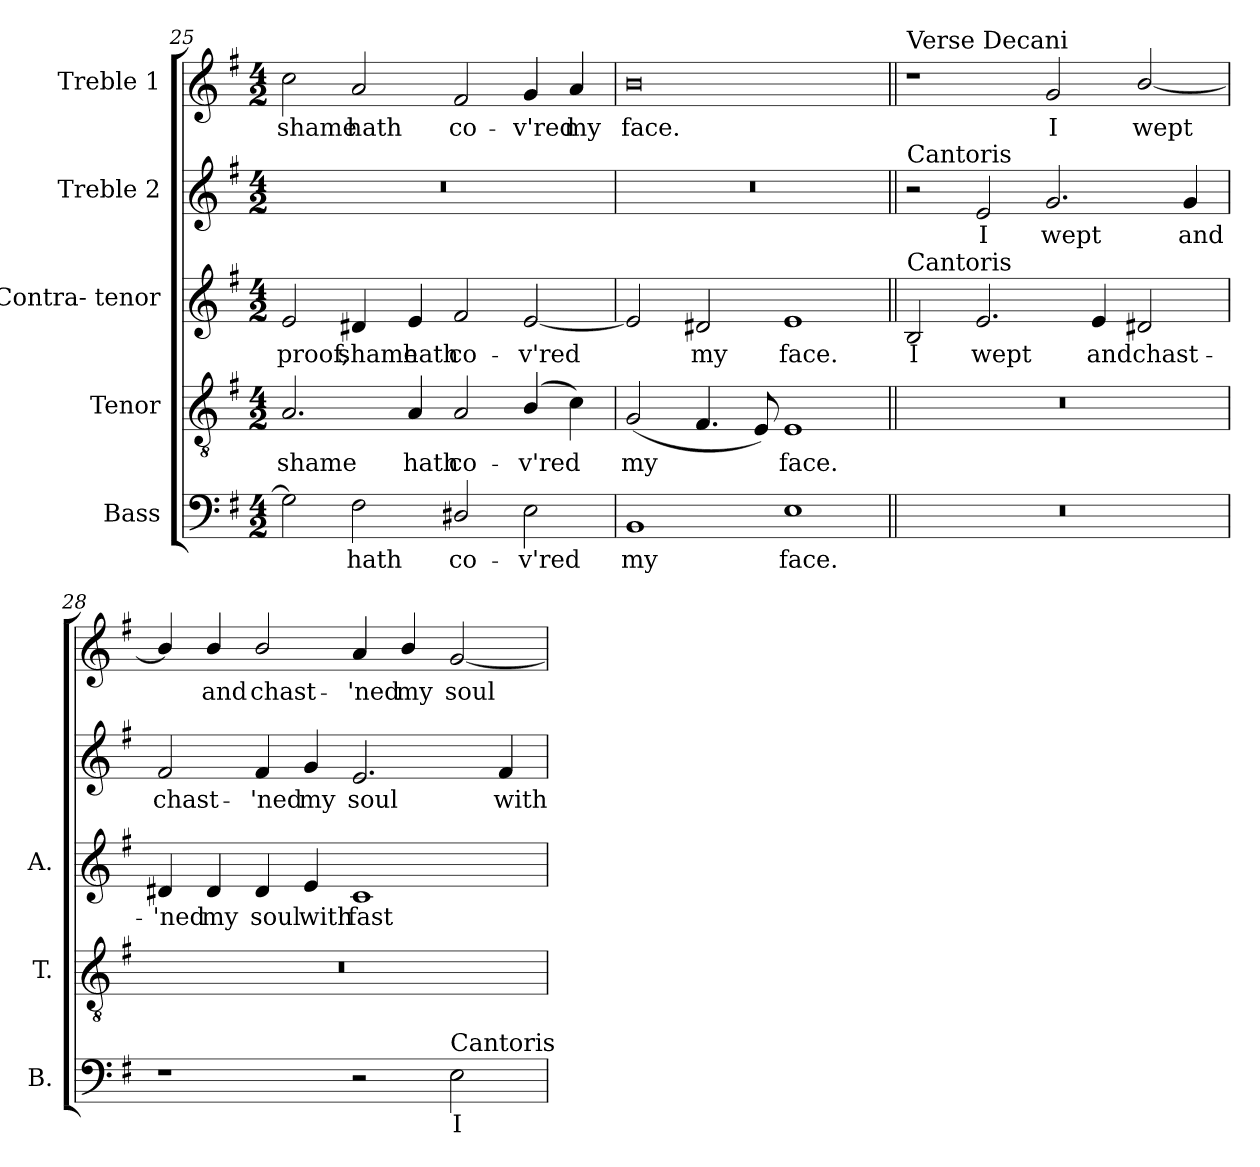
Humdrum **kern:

**kern	**text	**kern	**text	**kern	**text	**kern	**text	**kern	**text
*part5	*part5	*part4	*part4	*part3	*part3	*part2	*part2	*part1	*part1
*staff5	*staff5	*staff4	*staff4	*staff3	*staff3	*staff2	*staff2	*staff1	*staff1
*I"Bass	*	*I"Tenor	*	*I"Contra- tenor	*	*I"Treble 2	*	*I"Treble 1	*
*I'B.	*	*I'T.	*	*I'A.	*	*	*	*	*
!!LO:LB:g=z
*clefF4	*	*clefGv2	*	*clefG2	*	*clefG2	*	*clefG2	*
*	*	*ITrd7c12	*	*	*	*	*	*	*
*k[f#]	*	*k[f#]	*	*k[f#]	*	*k[f#]	*	*k[f#]	*
*G:	*	*G:	*	*G:	*	*G:	*	*G:	*
*M4/2	*	*M4/2	*	*M4/2	*	*M4/2	*	*M4/2	*
=25	=25	=25	=25	=25	=25	=25	=25	=25	=25
!	!	!	!LO:LY:b:color=#000000	!	!	!	!	!	!
!	!	!	!	!	!LO:LY:b:color=#000000	!LO:N:vis=1	!	!	!
!	!	!	!	!	!	!	!	!	!LO:LY:b:color=#000000
2Gi\]	.	2.AAi/	shame	2ei/	-proof,	0r	.	2cci\	shame
!	!LO:LY:b:color=#000000	!	!	!	!	!	!	!	!
!	!	!	!	!	!LO:LY:b:color=#000000	!	!	!	!
!	!	!	!	!	!	!	!	!	!LO:LY:b:color=#000000
2F#i\	hath	.	.	4d#Xi/	shame	.	.	2ai/	hath
!	!	!	!LO:LY:b:color=#000000	!	!	!	!	!	!
!	!	!	!	!	!LO:LY:b:color=#000000	!	!	!	!
.	.	4AAi/	hath	4ei/	hath	.	.	.	.
!	!LO:LY:b:color=#000000	!	!	!	!	!	!	!	!
!	!	!	!LO:LY:b:color=#000000	!	!	!	!	!	!
!	!	!	!	!	!LO:LY:b:color=#000000	!	!	!	!
!	!	!	!	!	!	!	!	!	!LO:LY:b:color=#000000
2D#Xi/	co-	2AAi/	co-	2f#i/	co-	.	.	2f#i/	co-
!	!LO:LY:b:color=#000000	!	!	!	!	!	!	!	!
!	!	!	!LO:LY:b:color=#000000	!	!	!	!	!	!
!	!	!	!	!	!LO:LY:b:color=#000000	!	!	!	!
!	!	!	!	!	!	!	!	!	!LO:LY:b:color=#000000
2Ei\	-v'red	(4BBi/	-v'red	[2ei/	-v'red	.	.	4gi/	-v'red
!	!	!	!	!	!	!	!	!	!LO:LY:b:color=#000000
.	.	4Ci\)	.	.	.	.	.	4ai/	my
=26	=26	=26	=26	=26	=26	=26	=26	=26	=26
!	!LO:LY:b:color=#000000	!	!	!	!	!	!	!	!
!	!	!	!LO:LY:b:color=#000000	!	!	!LO:N:vis=1	!	!	!
!	!	!	!	!	!	!	!	!	!LO:LY:b:color=#000000
1BBi	my	(2GGi/	my	2ei/]	.	0r	.	0bi	face.
!	!	!	!	!	!LO:LY:b:color=#000000	!	!	!	!
.	.	4.FF#i/	.	2d#Xi/	my	.	.	.	.
.	.	8EEi/)	.	.	.	.	.	.	.
!	!LO:LY:b:color=#000000	!	!	!	!	!	!	!	!
!	!	!	!LO:LY:b:color=#000000	!	!	!	!	!	!
!	!	!	!	!	!LO:LY:b:color=#000000	!	!	!	!
1Ei	face.	1EEi	face.	1ei	face.	.	.	.	.
!!LO:LB:g=z
=27||	=27||	=27||	=27||	=27||	=27||	=27||	=27||	=27||	=27||
!LO:N:vis=1	!	!LO:N:vis=1	!	!	!	!	!	!	!
!	!	!	!	!	!	!	!	!LO:TX:a:t=Verse               Decani	!
!	!	!	!	!	!	!LO:TX:a:t=Cantoris	!	!	!
!	!	!	!	!LO:TX:a:t=Cantoris	!	!	!	!	!
!	!	!	!	!	!LO:LY:b:color=#000000	!	!	!	!
0r	.	0r	.	2Bi/	I	2r	.	1r	.
!	!	!	!	!	!LO:LY:b:color=#000000	!	!	!	!
!	!	!	!	!	!	!	!LO:LY:b:color=#000000	!	!
.	.	.	.	2.ei/	wept	2ei/	I	.	.
!	!	!	!	!	!	!	!LO:LY:b:color=#000000	!	!
!	!	!	!	!	!	!	!	!	!LO:LY:b:color=#000000
.	.	.	.	.	.	2.gi/	wept	2gi/	I
!	!	!	!	!	!LO:LY:b:color=#000000	!	!	!	!
.	.	.	.	4ei/	and	.	.	.	.
!	!	!	!	!	!LO:LY:b:color=#000000	!	!	!	!
!	!	!	!	!	!	!	!	!	!LO:LY:b:color=#000000
.	.	.	.	2d#Xi/	chast-	.	.	[2bi/	wept
!	!	!	!	!	!	!	!LO:LY:b:color=#000000	!	!
.	.	.	.	.	.	4gi/	and	.	.
=28	=28	=28	=28	=28	=28	=28	=28	=28	=28
!	!	!LO:N:vis=1	!	!	!	!	!	!	!
!	!	!	!	!	!LO:LY:b:color=#000000	!	!	!	!
!	!	!	!	!	!	!	!LO:LY:b:color=#000000	!	!
1r	.	0r	.	4d#Xi/	-'ned	2f#i/	chast-	4bi/]	.
!	!	!	!	!	!LO:LY:b:color=#000000	!	!	!	!
!	!	!	!	!	!	!	!	!	!LO:LY:b:color=#000000
.	.	.	.	4d#i/	my	.	.	4bi/	and
!	!	!	!	!	!LO:LY:b:color=#000000	!	!	!	!
!	!	!	!	!	!	!	!LO:LY:b:color=#000000	!	!
!	!	!	!	!	!	!	!	!	!LO:LY:b:color=#000000
.	.	.	.	4d#i/	soul	4f#i/	-'ned	2bi/	chast-
!	!	!	!	!	!LO:LY:b:color=#000000	!	!	!	!
!	!	!	!	!	!	!	!LO:LY:b:color=#000000	!	!
.	.	.	.	4ei/	with	4gi/	my	.	.
!	!	!	!	!	!LO:LY:b:color=#000000	!	!	!	!
!	!	!	!	!	!	!	!LO:LY:b:color=#000000	!	!
!	!	!	!	!	!	!	!	!	!LO:LY:b:color=#000000
2r	.	.	.	1ci	fast-	2.ei/	soul	4ai/	-'ned
!	!	!	!	!	!	!	!	!	!LO:LY:b:color=#000000
.	.	.	.	.	.	.	.	4bi/	my
!	!LO:LY:b:color=#000000	!	!	!	!	!	!	!	!
!LO:TX:a:t=Cantoris	!	!	!	!	!	!	!	!	!
!	!	!	!	!	!	!	!	!	!LO:LY:b:color=#000000
2Ei\	I	.	.	.	.	.	.	[2gi/	soul
!	!	!	!	!	!	!	!LO:LY:b:color=#000000	!	!
.	.	.	.	.	.	4f#i/	with	.	.
=	=	=	=	=	=	=	=	=	=
*-	*-	*-	*-	*-	*-	*-	*-	*-	*-
